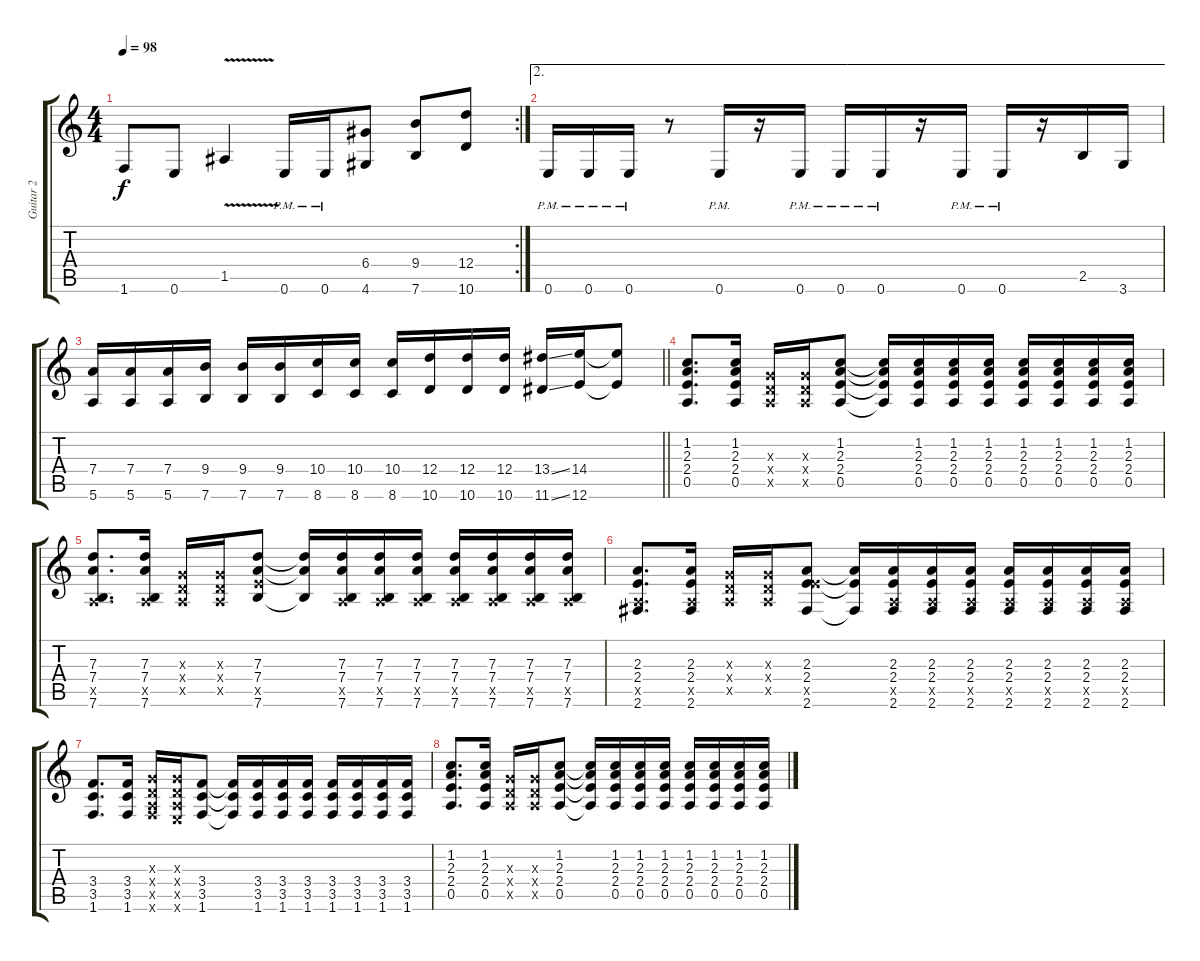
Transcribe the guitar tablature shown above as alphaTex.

\track ("Guitar 2" "Guitar 2") {instrument distortionguitar}
\staff {score tabs}
\tuning (E4 B3 G3 D3 A2 E2) {hide}
\rc 2
\ts (4 4)
\tempo 98
\clef g2
\ks aminor
1.6.8{dy f} 0.6.8 1.5{v}.4 0.6{pm}.16 0.6{pm}.16 (6.4 4.6).8 (9.4 7.6).8 (12.4 10.6).8 |
\ae 2
0.6{pm}.16 0.6{pm}.16 0.6{pm}.16 r.8 0.6{pm}.16 r.16 0.6{pm}.16 0.6{pm}.16 0.6{pm}.16 r.16 0.6{pm}.16 0.6{pm}.16 r.16 2.5.16 3.6.16 |
\barLineRight lightlight
(7.4 5.6).16 (7.4 5.6).16 (7.4 5.6).16 (9.4 7.6).16 (9.4 7.6).16 (9.4 7.6).16 (10.4 8.6).16 (10.4 8.6).16 (10.4 8.6).16 (12.4 10.6).16 (12.4 10.6).16 (12.4 10.6).16 (13.4{ss} 11.6{ss}).16 (14.4 12.6).16 (14.4{t} 12.6{t}).8 |
(1.2 2.3 2.4 0.5).8{d} (1.2 2.3 2.4 0.5).16 (0.3{x} 0.4{x} 0.5{x}).16 (0.3{x} 0.4{x} 0.5{x}).16 (1.2 2.3 2.4 0.5).8 (1.2{t} 2.3{t} 2.4{t} 0.5{t}).16 (1.2 2.3 2.4 0.5).16 (1.2 2.3 2.4 0.5).16 (1.2 2.3 2.4 0.5).16 (1.2 2.3 2.4 0.5).16 (1.2 2.3 2.4 0.5).16 (1.2 2.3 2.4 0.5).16 (1.2 2.3 2.4 0.5).16 |
(7.3 7.4 0.5{x} 7.6).8{d} (7.3 7.4 0.5{x} 7.6).16 (0.3{x} 0.4{x} 0.5{x}).16 (0.3{x} 0.4{x} 0.5{x}).16 (7.3 7.4 7.5{x} 7.6).8 (7.3{t} 7.4{t} 7.6{t}).16 (7.3 7.4 0.5{x} 7.6).16 (7.3 7.4 0.5{x} 7.6).16 (7.3 7.4 0.5{x} 7.6).16 (7.3 7.4 0.5{x} 7.6).16 (7.3 7.4 0.5{x} 7.6).16 (7.3 7.4 0.5{x} 7.6).16 (7.3 7.4 0.5{x} 7.6).16 |
(2.3 2.4 0.5{x} 2.6).8{d} (2.3 2.4 0.5{x} 2.6).16 (0.3{x} 0.4{x} 0.5{x}).16 (0.3{x} 0.4{x} 0.5{x}).16 (2.3 2.4 7.5{x} 2.6).8 (2.3{t} 2.4{t} 2.6{t}).16 (2.3 2.4 0.5{x} 2.6).16 (2.3 2.4 0.5{x} 2.6).16 (2.3 2.4 0.5{x} 2.6).16 (2.3 2.4 0.5{x} 2.6).16 (2.3 2.4 0.5{x} 2.6).16 (2.3 2.4 0.5{x} 2.6).16 (2.3 2.4 0.5{x} 2.6).16 |
(3.4 3.5 1.6).8{d} (3.4 3.5 1.6).16 (0.3{x} 0.4{x} 0.5{x} 1.6{x}).16 (0.3{x} 0.4{x} 0.5{x} 0.6{x}).16 (3.4 3.5 1.6).8 (3.4{t} 3.5{t} 1.6{t}).16 (3.4 3.5 1.6).16 (3.4 3.5 1.6).16 (3.4 3.5 1.6).16 (3.4 3.5 1.6).16 (3.4 3.5 1.6).16 (3.4 3.5 1.6).16 (3.4 3.5 1.6).16 |
(1.2 2.3 2.4 0.5).8{d} (1.2 2.3 2.4 0.5).16 (0.3{x} 0.4{x} 0.5{x}).16 (0.3{x} 0.4{x} 0.5{x}).16 (1.2 2.3 2.4 0.5).8 (1.2{t} 2.3{t} 2.4{t} 0.5{t}).16 (1.2 2.3 2.4 0.5).16 (1.2 2.3 2.4 0.5).16 (1.2 2.3 2.4 0.5).16 (1.2 2.3 2.4 0.5).16 (1.2 2.3 2.4 0.5).16 (1.2 2.3 2.4 0.5).16 (1.2 2.3 2.4 0.5).16
